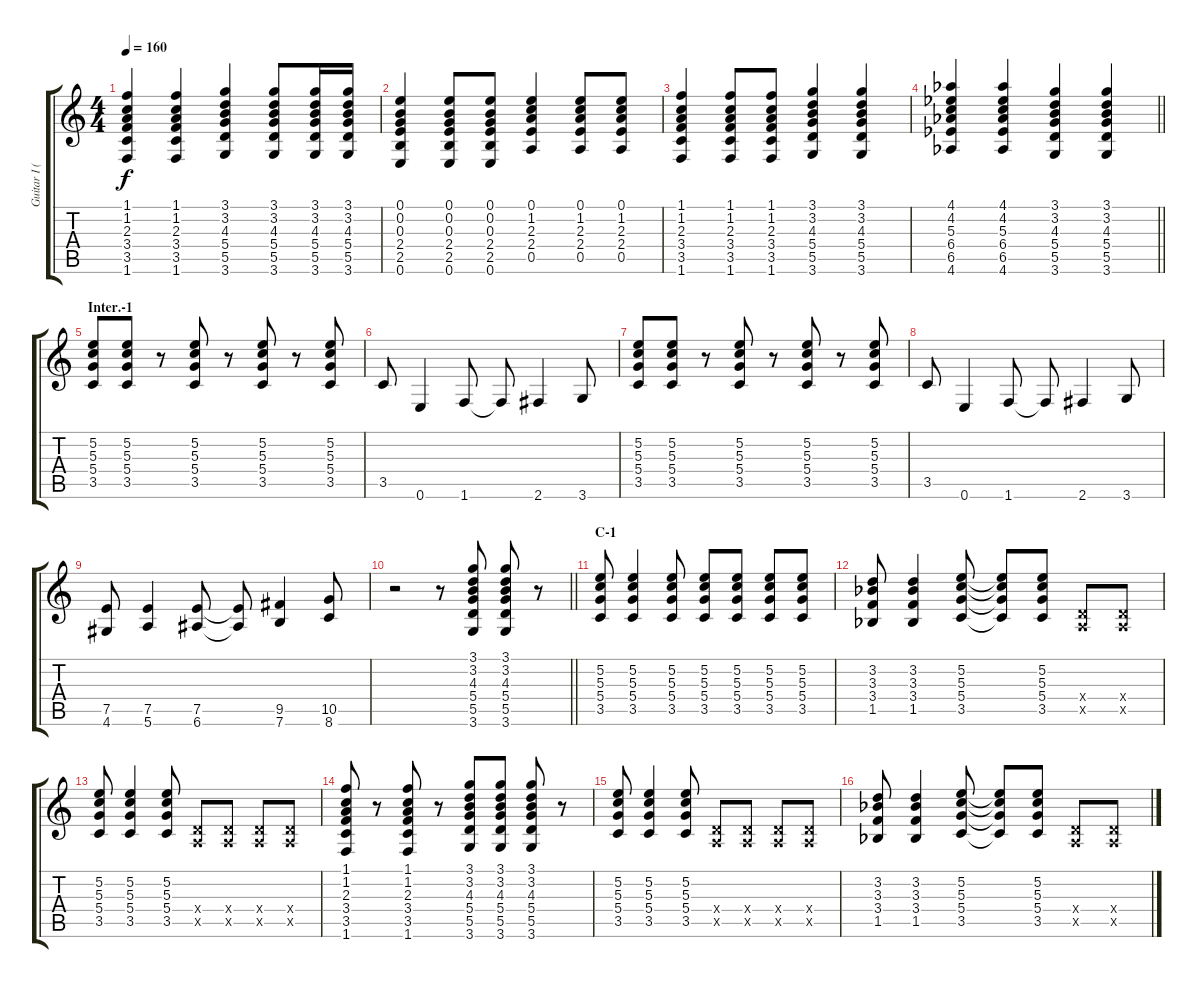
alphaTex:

\track ("Guitar I (Hirasawa Yui)" "Guitar I (") {instrument overdrivenguitar}
\staff {score tabs}
\tuning (E4 B3 G3 D3 A2 E2) {hide}
\ts (4 4)
\tempo 160
\clef g2
\ks c
(1.1 1.2 2.3 3.4 3.5 1.6).4{dy f} (1.1 1.2 2.3 3.4 3.5 1.6).4 (3.1 3.2 4.3 5.4 5.5 3.6).4 (3.1 3.2 4.3 5.4 5.5 3.6).8 (3.1 3.2 4.3 5.4 5.5 3.6).16 (3.1 3.2 4.3 5.4 5.5 3.6).16 |
(0.1 0.2 0.3 2.4 2.5 0.6).4 (0.1 0.2 0.3 2.4 2.5 0.6).8 (0.1 0.2 0.3 2.4 2.5 0.6).8 (0.1 1.2 2.3 2.4 0.5).4 (0.1 1.2 2.3 2.4 0.5).8 (0.1 1.2 2.3 2.4 0.5).8 |
(1.1 1.2 2.3 3.4 3.5 1.6).4 (1.1 1.2 2.3 3.4 3.5 1.6).8 (1.1 1.2 2.3 3.4 3.5 1.6).8 (3.1 3.2 4.3 5.4 5.5 3.6).4 (3.1 3.2 4.3 5.4 5.5 3.6).4 |
\barLineRight lightlight
(4.1{acc b} 4.2{acc b} 5.3 6.4{acc b} 6.5{acc b} 4.6{acc b}).4 (4.1{acc b} 4.2{acc b} 5.3 6.4{acc b} 6.5{acc b} 4.6{acc b}).4 (3.1 3.2 4.3 5.4 5.5 3.6).4 (3.1 3.2 4.3 5.4 5.5 3.6).4 |
\section ("" "Inter.-1")
(5.2 5.3 5.4 3.5).8 (5.2 5.3 5.4 3.5).8 r.8 (5.2 5.3 5.4 3.5).8 r.8 (5.2 5.3 5.4 3.5).8 r.8 (5.2 5.3 5.4 3.5).8 |
3.5.8 0.6.4 1.6.8 1.6{t}.8 2.6.4 3.6.8 |
(5.2 5.3 5.4 3.5).8 (5.2 5.3 5.4 3.5).8 r.8 (5.2 5.3 5.4 3.5).8 r.8 (5.2 5.3 5.4 3.5).8 r.8 (5.2 5.3 5.4 3.5).8 |
3.5.8 0.6.4 1.6.8 1.6{t}.8 2.6.4 3.6.8 |
(7.5 4.6).8 (7.5 5.6).4 (7.5 6.6).8 (7.5{t} 6.6{t}).8 (9.5 7.6).4 (10.5 8.6).8 |
\barLineRight lightlight
r.2 r.8 (3.1 3.2 4.3 5.4 5.5 3.6).8 (3.1 3.2 4.3 5.4 5.5 3.6).8 r.8 |
\section ("" "C-1")
(5.2 5.3 5.4 3.5).8 (5.2 5.3 5.4 3.5).4 (5.2 5.3 5.4 3.5).8 (5.2 5.3 5.4 3.5).8 (5.2 5.3 5.4 3.5).8 (5.2 5.3 5.4 3.5).8 (5.2 5.3 5.4 3.5).8 |
(3.2 3.3{acc b} 3.4 1.5{acc b}).8 (3.2 3.3{acc b} 3.4 1.5{acc b}).4 (5.2 5.3 5.4 3.5).8 (5.2{t} 5.3{t} 5.4{t} 3.5{t}).8 (5.2 5.3 5.4 3.5).8 (0.4{x} 0.5{x}).8 (0.4{x} 0.5{x}).8 |
(5.2 5.3 5.4 3.5).8 (5.2 5.3 5.4 3.5).4 (5.2 5.3 5.4 3.5).8 (0.4{x} 0.5{x}).8 (0.4{x} 0.5{x}).8 (0.4{x} 0.5{x}).8 (0.4{x} 0.5{x}).8 |
(1.1 1.2 2.3 3.4 3.5 1.6).8 r.8 (1.1 1.2 2.3 3.4 3.5 1.6).8 r.8 (3.1 3.2 4.3 5.4 5.5 3.6).8 (3.1 3.2 4.3 5.4 5.5 3.6).8 (3.1 3.2 4.3 5.4 5.5 3.6).8 r.8 |
(5.2 5.3 5.4 3.5).8 (5.2 5.3 5.4 3.5).4 (5.2 5.3 5.4 3.5).8 (0.4{x} 0.5{x}).8 (0.4{x} 0.5{x}).8 (0.4{x} 0.5{x}).8 (0.4{x} 0.5{x}).8 |
(3.2 3.3{acc b} 3.4 1.5{acc b}).8 (3.2 3.3{acc b} 3.4 1.5{acc b}).4 (5.2 5.3 5.4 3.5).8 (5.2{t} 5.3{t} 5.4{t} 3.5{t}).8 (5.2 5.3 5.4 3.5).8 (0.4{x} 0.5{x}).8 (0.4{x} 0.5{x}).8
